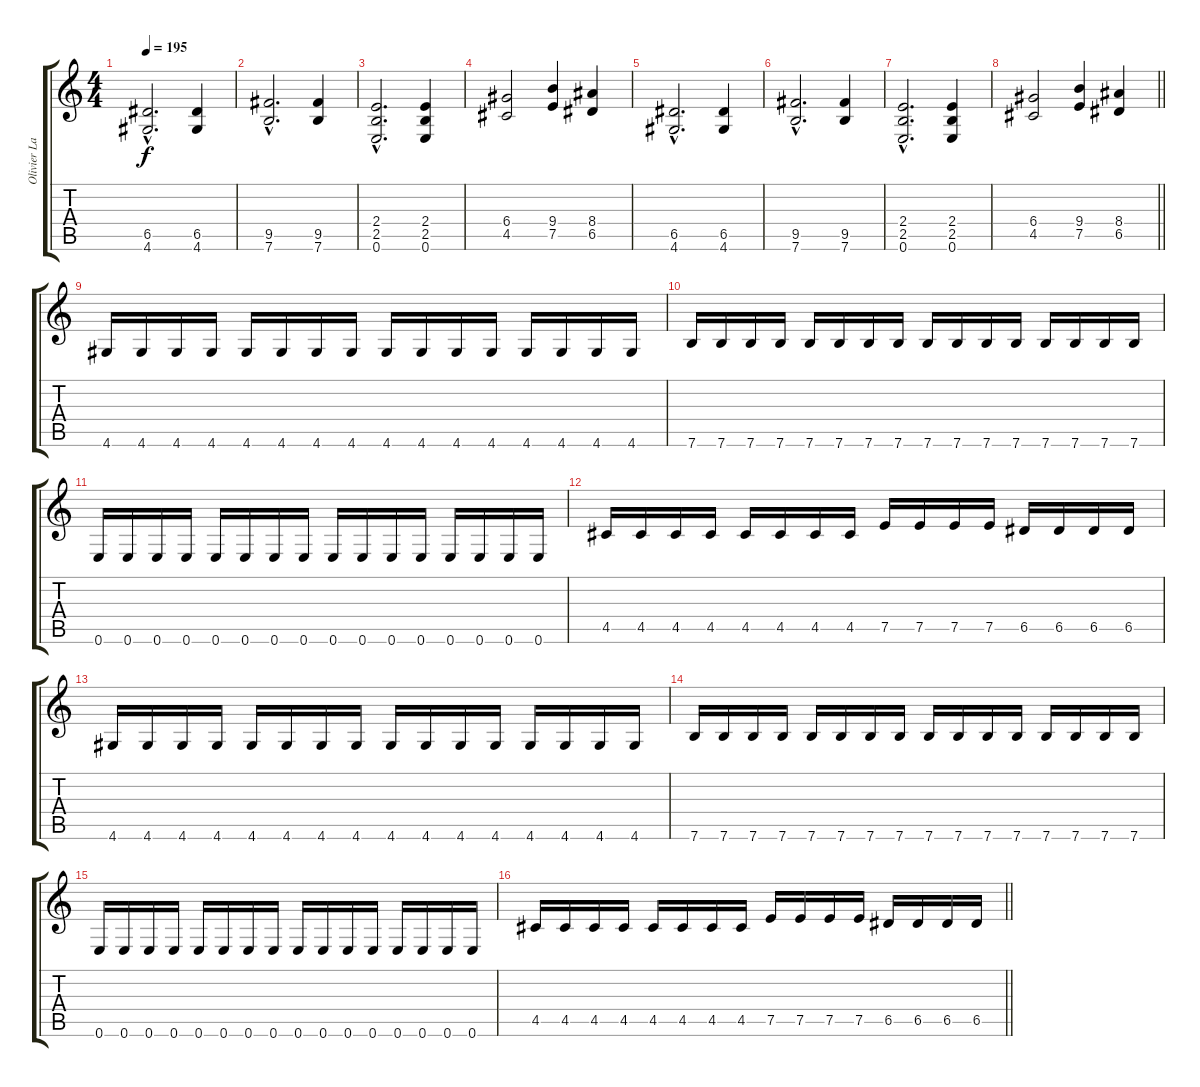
\track ("Olivier Lavoie" "Olivier La") {instrument overdrivenguitar}
\staff {score tabs}
\tuning (E4 B3 G3 D3 A2 E2) {hide}
\ts (4 4)
\tempo 195
\clef g2
\ks c
(6.5{hac} 4.6{hac}).2{d dy f} (6.5 4.6).4 |
(9.5{hac} 7.6{hac}).2{d} (9.5 7.6).4 |
(2.4{hac} 2.5{hac} 0.6{hac}).2{d} (2.4 2.5 0.6).4 |
(6.4 4.5).2 (9.4 7.5).4 (8.4 6.5).4 |
(6.5{hac} 4.6{hac}).2{d} (6.5 4.6).4 |
(9.5{hac} 7.6{hac}).2{d} (9.5 7.6).4 |
(2.4{hac} 2.5{hac} 0.6{hac}).2{d} (2.4 2.5 0.6).4 |
\barLineRight lightlight
(6.4 4.5).2 (9.4 7.5).4 (8.4 6.5).4 |
4.6.16 4.6.16 4.6.16 4.6.16 4.6.16 4.6.16 4.6.16 4.6.16 4.6.16 4.6.16 4.6.16 4.6.16 4.6.16 4.6.16 4.6.16 4.6.16 |
7.6.16 7.6.16 7.6.16 7.6.16 7.6.16 7.6.16 7.6.16 7.6.16 7.6.16 7.6.16 7.6.16 7.6.16 7.6.16 7.6.16 7.6.16 7.6.16 |
0.6.16 0.6.16 0.6.16 0.6.16 0.6.16 0.6.16 0.6.16 0.6.16 0.6.16 0.6.16 0.6.16 0.6.16 0.6.16 0.6.16 0.6.16 0.6.16 |
4.5.16 4.5.16 4.5.16 4.5.16 4.5.16 4.5.16 4.5.16 4.5.16 7.5.16 7.5.16 7.5.16 7.5.16 6.5.16 6.5.16 6.5.16 6.5.16 |
4.6.16 4.6.16 4.6.16 4.6.16 4.6.16 4.6.16 4.6.16 4.6.16 4.6.16 4.6.16 4.6.16 4.6.16 4.6.16 4.6.16 4.6.16 4.6.16 |
7.6.16 7.6.16 7.6.16 7.6.16 7.6.16 7.6.16 7.6.16 7.6.16 7.6.16 7.6.16 7.6.16 7.6.16 7.6.16 7.6.16 7.6.16 7.6.16 |
0.6.16 0.6.16 0.6.16 0.6.16 0.6.16 0.6.16 0.6.16 0.6.16 0.6.16 0.6.16 0.6.16 0.6.16 0.6.16 0.6.16 0.6.16 0.6.16 |
\barLineRight lightlight
4.5.16 4.5.16 4.5.16 4.5.16 4.5.16 4.5.16 4.5.16 4.5.16 7.5.16 7.5.16 7.5.16 7.5.16 6.5.16 6.5.16 6.5.16 6.5.16
